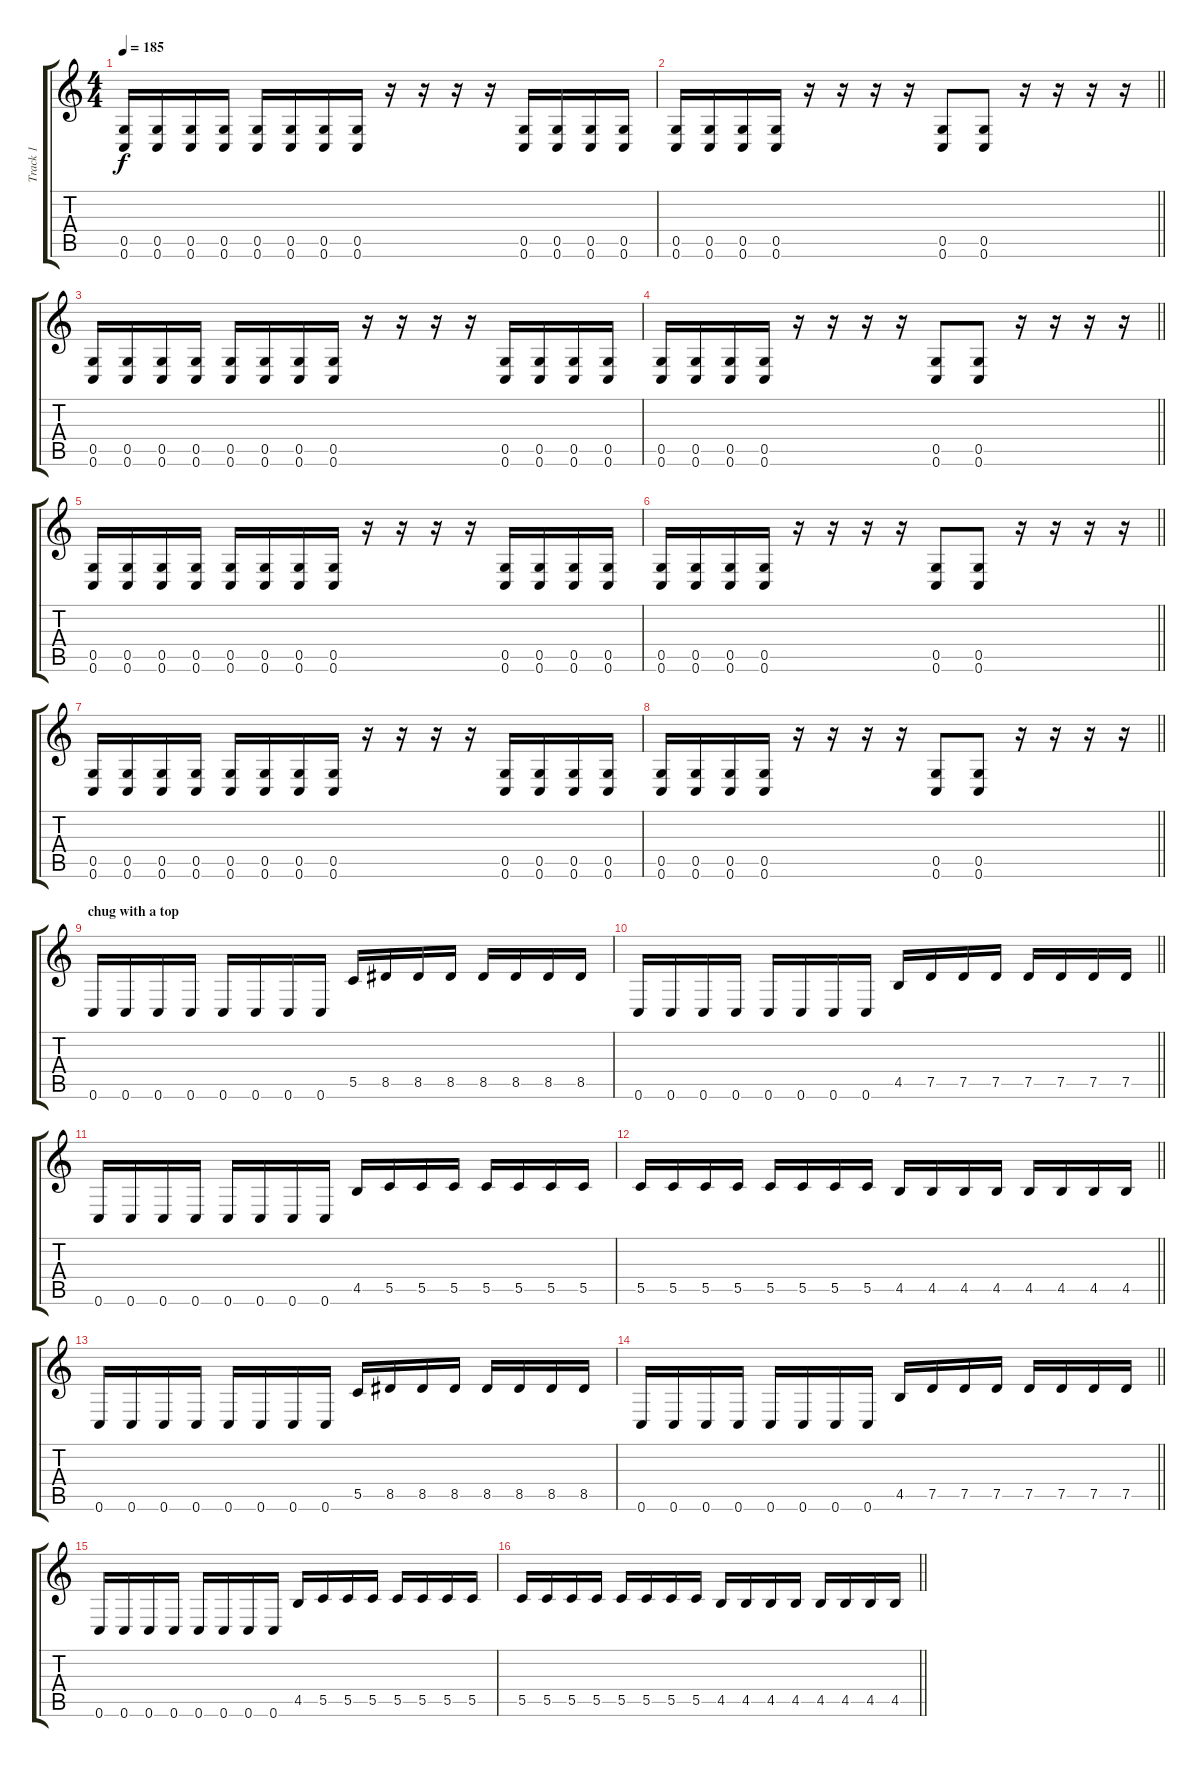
\track ("Track 1" "Track 1") {instrument distortionguitar}
\staff {score tabs}
\tuning (D4 A3 F3 C3 G2 C2) {hide}
\ts (4 4)
\tempo 185
\clef g2
\ks c
(0.5 0.6).16{dy f} (0.5 0.6).16 (0.5 0.6).16 (0.5 0.6).16 (0.5 0.6).16 (0.5 0.6).16 (0.5 0.6).16 (0.5 0.6).16 r.16 r.16 r.16 r.16 (0.5 0.6).16 (0.5 0.6).16 (0.5 0.6).16 (0.5 0.6).16 |
\barLineRight lightlight
(0.5 0.6).16 (0.5 0.6).16 (0.5 0.6).16 (0.5 0.6).16 r.16 r.16 r.16 r.16 (0.5 0.6).8 (0.5 0.6).8 r.16 r.16 r.16 r.16 |
\section ("" "")
(0.5 0.6).16 (0.5 0.6).16 (0.5 0.6).16 (0.5 0.6).16 (0.5 0.6).16 (0.5 0.6).16 (0.5 0.6).16 (0.5 0.6).16 r.16 r.16 r.16 r.16 (0.5 0.6).16 (0.5 0.6).16 (0.5 0.6).16 (0.5 0.6).16 |
\barLineRight lightlight
(0.5 0.6).16 (0.5 0.6).16 (0.5 0.6).16 (0.5 0.6).16 r.16 r.16 r.16 r.16 (0.5 0.6).8 (0.5 0.6).8 r.16 r.16 r.16 r.16 |
(0.5 0.6).16 (0.5 0.6).16 (0.5 0.6).16 (0.5 0.6).16 (0.5 0.6).16 (0.5 0.6).16 (0.5 0.6).16 (0.5 0.6).16 r.16 r.16 r.16 r.16 (0.5 0.6).16 (0.5 0.6).16 (0.5 0.6).16 (0.5 0.6).16 |
\barLineRight lightlight
(0.5 0.6).16 (0.5 0.6).16 (0.5 0.6).16 (0.5 0.6).16 r.16 r.16 r.16 r.16 (0.5 0.6).8 (0.5 0.6).8 r.16 r.16 r.16 r.16 |
(0.5 0.6).16 (0.5 0.6).16 (0.5 0.6).16 (0.5 0.6).16 (0.5 0.6).16 (0.5 0.6).16 (0.5 0.6).16 (0.5 0.6).16 r.16 r.16 r.16 r.16 (0.5 0.6).16 (0.5 0.6).16 (0.5 0.6).16 (0.5 0.6).16 |
\barLineRight lightlight
(0.5 0.6).16 (0.5 0.6).16 (0.5 0.6).16 (0.5 0.6).16 r.16 r.16 r.16 r.16 (0.5 0.6).8 (0.5 0.6).8 r.16 r.16 r.16 r.16 |
\section ("" "chug with a top")
0.6.16 0.6.16 0.6.16 0.6.16 0.6.16 0.6.16 0.6.16 0.6.16 5.5.16 8.5.16 8.5.16 8.5.16 8.5.16 8.5.16 8.5.16 8.5.16 |
\barLineRight lightlight
0.6.16 0.6.16 0.6.16 0.6.16 0.6.16 0.6.16 0.6.16 0.6.16 4.5.16 7.5.16 7.5.16 7.5.16 7.5.16 7.5.16 7.5.16 7.5.16 |
0.6.16 0.6.16 0.6.16 0.6.16 0.6.16 0.6.16 0.6.16 0.6.16 4.5.16 5.5.16 5.5.16 5.5.16 5.5.16 5.5.16 5.5.16 5.5.16 |
\barLineRight lightlight
5.5.16 5.5.16 5.5.16 5.5.16 5.5.16 5.5.16 5.5.16 5.5.16 4.5.16 4.5.16 4.5.16 4.5.16 4.5.16 4.5.16 4.5.16 4.5.16 |
0.6.16 0.6.16 0.6.16 0.6.16 0.6.16 0.6.16 0.6.16 0.6.16 5.5.16 8.5.16 8.5.16 8.5.16 8.5.16 8.5.16 8.5.16 8.5.16 |
\barLineRight lightlight
0.6.16 0.6.16 0.6.16 0.6.16 0.6.16 0.6.16 0.6.16 0.6.16 4.5.16 7.5.16 7.5.16 7.5.16 7.5.16 7.5.16 7.5.16 7.5.16 |
0.6.16 0.6.16 0.6.16 0.6.16 0.6.16 0.6.16 0.6.16 0.6.16 4.5.16 5.5.16 5.5.16 5.5.16 5.5.16 5.5.16 5.5.16 5.5.16 |
\barLineRight lightlight
5.5.16 5.5.16 5.5.16 5.5.16 5.5.16 5.5.16 5.5.16 5.5.16 4.5.16 4.5.16 4.5.16 4.5.16 4.5.16 4.5.16 4.5.16 4.5.16
